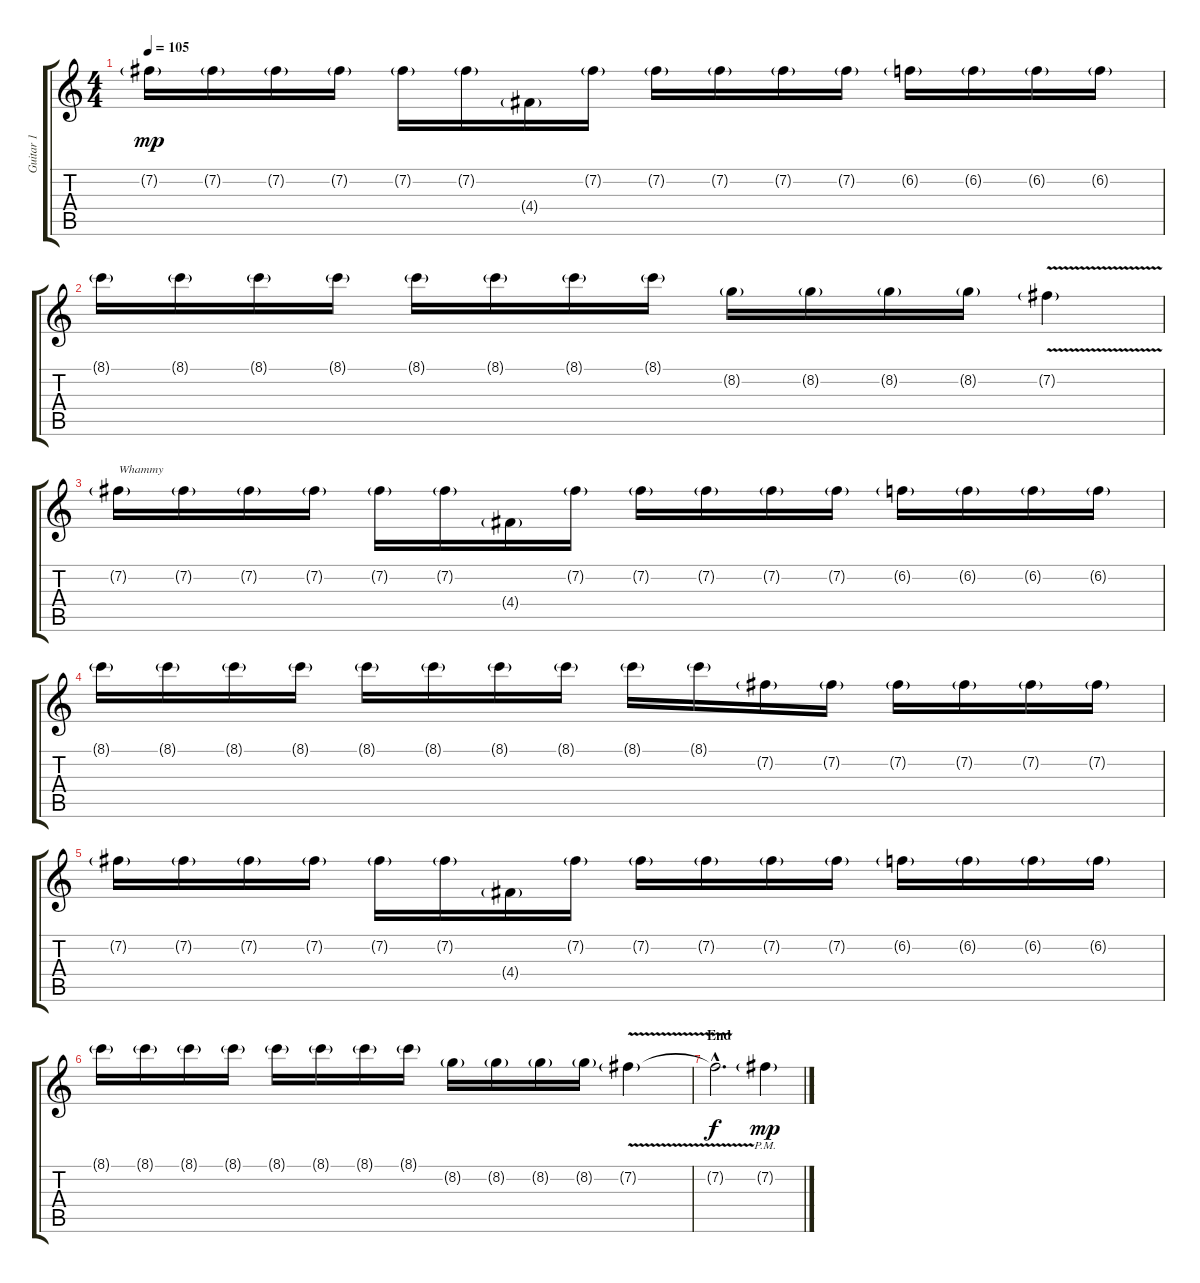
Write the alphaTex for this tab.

\track ("Guitar 1" "Guitar 1") {instrument overdrivenguitar}
\staff {score tabs}
\tuning (E4 B3 G3 D3 A2 D2) {hide}
\ts (4 4)
\tempo 105
\clef g2
\ks c
7.2{g}.16{dy mp} 7.2{g}.16 7.2{g}.16 7.2{g}.16 7.2{g}.16 7.2{g}.16 4.4{g}.16 7.2{g}.16 7.2{g}.16 7.2{g}.16 7.2{g}.16 7.2{g}.16 6.2{g}.16 6.2{g}.16 6.2{g}.16 6.2{g}.16 |
8.1{g}.16 8.1{g}.16 8.1{g}.16 8.1{g}.16 8.1{g}.16 8.1{g}.16 8.1{g}.16 8.1{g}.16 8.2{g}.16 8.2{g}.16 8.2{g}.16 8.2{g}.16 7.2{v g}.4 |
7.2{g}.16{txt "Whammy"} 7.2{g}.16 7.2{g}.16 7.2{g}.16 7.2{g}.16 7.2{g}.16 4.4{g}.16 7.2{g}.16 7.2{g}.16 7.2{g}.16 7.2{g}.16 7.2{g}.16 6.2{g}.16 6.2{g}.16 6.2{g}.16 6.2{g}.16 |
8.1{g}.16 8.1{g}.16 8.1{g}.16 8.1{g}.16 8.1{g}.16 8.1{g}.16 8.1{g}.16 8.1{g}.16 8.1{g}.16 8.1{g}.16 7.2{g}.16 7.2{g}.16 7.2{g}.16 7.2{g}.16 7.2{g}.16 7.2{g}.16 |
7.2{g}.16 7.2{g}.16 7.2{g}.16 7.2{g}.16 7.2{g}.16 7.2{g}.16 4.4{g}.16 7.2{g}.16 7.2{g}.16 7.2{g}.16 7.2{g}.16 7.2{g}.16 6.2{g}.16 6.2{g}.16 6.2{g}.16 6.2{g}.16 |
8.1{g}.16 8.1{g}.16 8.1{g}.16 8.1{g}.16 8.1{g}.16 8.1{g}.16 8.1{g}.16 8.1{g}.16 8.2{g}.16 8.2{g}.16 8.2{g}.16 8.2{g}.16 7.2{v g}.4 |
\section ("" "End")
7.2{hac t}.2{d dy f} 7.2{g pm}.4{dy mp}
